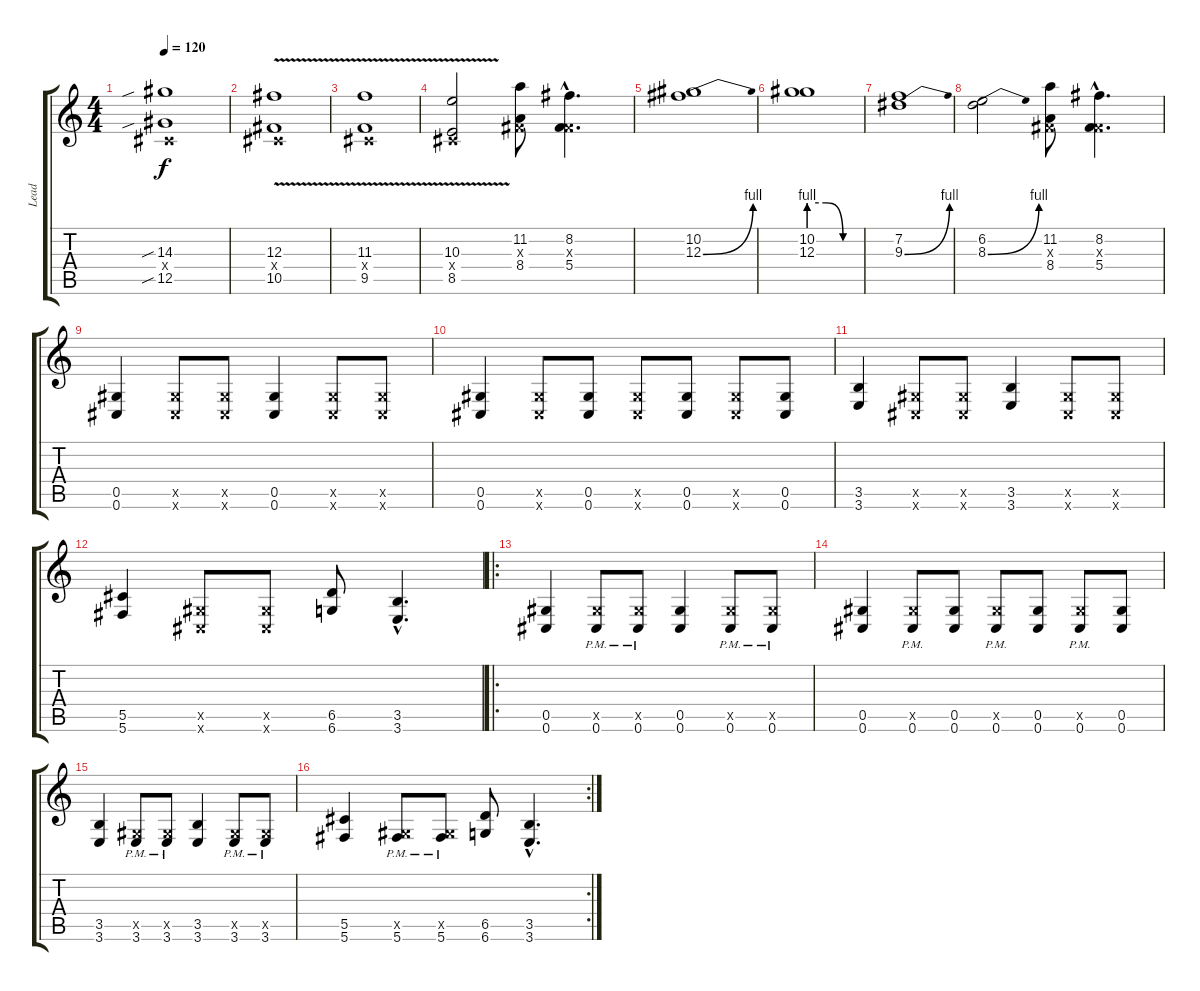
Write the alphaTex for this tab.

\track ("Lead" "Lead") {instrument distortionguitar}
\staff {score tabs}
\tuning (Eb4 Bb3 Gb3 Db3 Ab2 Db2) {hide}
\ts (4 4)
\tempo 120
\clef g2
\ks c
(14.3{sib} 0.4{x} 12.5{sib}).1{dy f} |
(12.3{v} 0.4{x} 10.5{v}).1 |
(11.3{v} 0.4{x} 9.5{v}).1 |
(10.3{v} 0.4{x} 8.5{v}).2 (11.2 0.3{x} 8.4).8 (8.2{hac} 0.3{hac x} 5.4{hac}).4{d} |
(10.2 12.3{be (bend 0 0 60 4)}).1 |
(10.2 12.3{be (custom 0 4 20 4 40 0 60 0)}).1 |
(7.2 9.3{be (bend 0 0 60 4)}).1 |
(6.2 8.3{be (bend 0 0 60 4)}).2 (11.2 0.3{x} 8.4).8{balance 13} (8.2{hac} 0.3{hac x} 5.4{hac}).4{d} |
(0.5 0.6).4 (0.5{x} 0.6{x}).8 (0.5{x} 0.6{x}).8 (0.5 0.6).4 (0.5{x} 0.6{x}).8 (0.5{x} 0.6{x}).8 |
(0.5 0.6).4 (0.5{x} 0.6{x}).8 (0.5 0.6).8 (0.5{x} 0.6{x}).8 (0.5 0.6).8 (0.5{x} 0.6{x}).8 (0.5 0.6).8 |
(3.5 3.6).4 (0.5{x} 0.6{x}).8 (0.5{x} 0.6{x}).8 (3.5 3.6).4 (0.5{x} 0.6{x}).8 (0.5{x} 0.6{x}).8 |
(5.5 5.6).4 (0.5{x} 0.6{x}).8 (0.5{x} 0.6{x}).8 (6.5 6.6).8 (3.5{hac} 3.6{hac}).4{d} |
\ro
(0.5 0.6).4 (0.5{x} 0.6{pm}).8 (0.5{x} 0.6{pm}).8 (0.5 0.6).4 (0.5{x} 0.6{pm}).8 (0.5{x} 0.6{pm}).8 |
(0.5 0.6).4 (0.5{x} 0.6{pm}).8 (0.5 0.6).8 (0.5{x} 0.6{pm}).8 (0.5 0.6).8 (0.5{x} 0.6{pm}).8 (0.5 0.6).8 |
(3.5 3.6).4 (0.5{x} 3.6{pm}).8 (0.5{x} 3.6{pm}).8 (3.5 3.6).4 (0.5{x} 3.6{pm}).8 (0.5{x} 3.6{pm}).8 |
\rc 2
(5.5 5.6).4 (0.5{x} 5.6{pm}).8 (0.5{x} 5.6{pm}).8 (6.5 6.6).8 (3.5{hac} 3.6{hac}).4{d}
